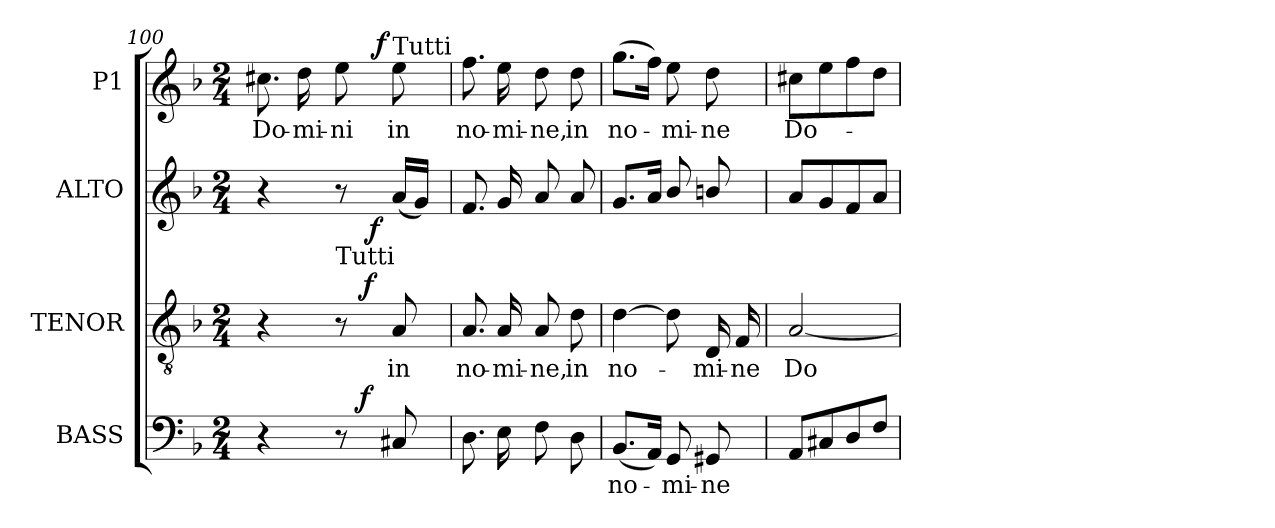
**kern	**text	**dynam	**kern	**text	**dynam	**kern	**dynam	**kern	**text	**dynam
*part4	*part4	*part4	*part3	*part3	*part3	*part2	*part2	*part1	*part1	*part1
*staff4	*staff4	*staff4	*staff3	*staff3	*staff3	*staff2	*staff2	*staff1	*staff1	*staff1
*I"BASS	*	*	*I"TENOR	*	*	*I"ALTO	*	*I"P1	*	*
*clefF4	*	*	*clefGv2	*	*	*clefG2	*	*clefG2	*	*
*	*	*	*ITrd7c12	*	*	*	*	*	*	*
*k[b-]	*	*	*k[b-]	*	*	*k[b-]	*	*k[b-]	*	*
*F:	*	*	*F:	*	*	*F:	*	*F:	*	*
*M2/4	*	*	*M2/4	*	*	*M2/4	*	*M2/4	*	*
=100	=100	=100	=100	=100	=100	=100	=100	=100	=100	=100
!	!	!	!	!	!	!	!	!	!LO:LY:b:color=#000000	!
*^	*	*	*^	*	*	*^	*	*^	*	*
4r	4ryy	.	.	4r	4ryy	.	.	4r	4ryy	.	8.cc#Xi\	4ryy	Do-	.
!	!	!	!	!	!	!	!	!	!	!	!	!	!LO:LY:b:color=#000000	!
.	.	.	.	.	.	.	.	.	.	.	16ddi\	.	-mi-	.
!	!	!	!	!LO:TX:a:t=Tutti	!	!	!	!	!	!	!	!	!	!
!	!	!	!	!	!	!	!	!	!	!	!	!	!LO:LY:b:color=#000000	!
8r	32ryy	.	.	8r	32ryy	.	.	8r	16ryy	.	8eei\	16ryy	-ni	.
.	64ryy	.	.	.	64...ryy	.	.	.	.	.	.	.	.	.
.	128ryy	.	.	.	.	.	.	.	.	.	.	.	.	.
.	1024ryy	.	.	.	.	.	.	.	.	.	.	.	.	.
.	8ryy	.	f	.	.	.	.	.	.	.	.	.	.	.
.	.	.	.	.	8ryy	.	f	.	.	.	.	.	.	.
.	.	.	.	.	.	.	.	.	256ryy	.	.	128ryy	.	.
.	.	.	.	.	.	.	.	.	1024ryy	.	.	.	.	.
.	.	.	.	.	.	.	.	.	8ryy	f	.	.	.	.
.	.	.	.	.	.	.	.	.	.	.	.	256ryy	.	.
.	.	.	.	.	.	.	.	.	.	.	.	1024ryy	.	.
.	.	.	.	.	.	.	.	.	.	.	.	8ryy	.	f
!	!	!	!	!	!	!LO:LY:b:color=#000000	!	!	!	!	!	!	!	!
!	!	!	!	!	!	!	!	!	!	!	!LO:TX:a:t=Tutti	!	!	!
!	!	!	!	!	!	!	!	!	!	!	!	!	!LO:LY:b:color=#000000	!
8C#Xi/	.	.	.	8AAi/	.	in	.	(16ai/LL	.	.	8eei\	.	in	.
.	16ryy	.	.	.	.	.	.	.	.	.	.	.	.	.
.	.	.	.	.	16ryy	.	.	.	.	.	.	.	.	.
.	.	.	.	.	.	.	.	16gi/JJ)	.	.	.	.	.	.
.	.	.	.	.	.	.	.	.	32ryy	.	.	.	.	.
.	.	.	.	.	.	.	.	.	.	.	.	32ryy	.	.
.	.	.	.	.	.	.	.	.	64ryy	.	.	.	.	.
.	.	.	.	.	.	.	.	.	.	.	.	64ryy	.	.
.	.	.	.	.	.	.	.	.	128ryy	.	.	.	.	.
.	256..ryy	.	.	.	.	.	.	.	.	.	.	.	.	.
.	.	.	.	.	.	.	.	.	512.ryy	.	.	512.ryy	.	.
.	.	.	.	.	512ryy	.	.	.	.	.	.	.	.	.
*v	*v	*	*	*	*	*	*	*v	*v	*	*v	*v	*	*
*	*	*	*v	*v	*	*	*	*	*	*	*
=101	=101	=101	=101	=101	=101	=101	=101	=101	=101	=101
*^	*	*	*^	*	*	*^	*	*^	*	*
!	!	!	!	!	!	!LO:LY:b:color=#000000	!	!	!	!	!	!	!	!
*v	*v	*	*	*	*	*	*	*v	*v	*	*v	*v	*	*
*	*	*	*v	*v	*	*	*	*	*	*	*
*^	*	*	*^	*	*	*^	*	*^	*	*
!	!	!	!	!	!	!	!	!	!	!	!	!	!LO:LY:b:color=#000000	!
*v	*v	*	*	*	*	*	*	*v	*v	*	*v	*v	*	*
*	*	*	*v	*v	*	*	*	*	*	*	*
8.Di\	.	.	8.AAi/	no-	.	8.fi/	.	8.ffi\	no-	.
!	!	!	!	!LO:LY:b:color=#000000	!	!	!	!	!	!
!	!	!	!	!	!	!	!	!	!LO:LY:b:color=#000000	!
16Ei\	.	.	16AAi/	-mi-	.	16gi/	.	16eei\	-mi-	.
!	!	!	!	!LO:LY:b:color=#000000	!	!	!	!	!	!
!	!	!	!	!	!	!	!	!	!LO:LY:b:color=#000000	!
8Fi\	.	.	8AAi/	-ne,	.	8ai/	.	8ddi\	-ne,	.
!	!	!	!	!LO:LY:b:color=#000000	!	!	!	!	!	!
!	!	!	!	!	!	!	!	!	!LO:LY:b:color=#000000	!
8Di\	.	.	8Di\	in	.	8ai/	.	8ddi\	in	.
!!LO:LB:g=z
=102	=102	=102	=102	=102	=102	=102	=102	=102	=102	=102
!	!LO:LY:b:color=#000000	!	!	!	!	!	!	!	!	!
!	!	!	!	!LO:LY:b:color=#000000	!	!	!	!	!	!
!	!	!	!	!	!	!	!	!	!LO:LY:b:color=#000000	!
(8.BB-i/L	no-	.	[4Di\	no-	.	8.gi/L	.	(8.ggi\L	no-	.
16AAi/Jk)	.	.	.	.	.	16ai/Jk	.	16ffi\Jk)	.	.
!	!LO:LY:b:color=#000000	!	!	!	!	!	!	!	!	!
!	!	!	!	!	!	!	!	!	!LO:LY:b:color=#000000	!
8GGi/	-mi-	.	8Di\]	.	.	8b-i/	.	8eei\	-mi-	.
!	!LO:LY:b:color=#000000	!	!	!	!	!	!	!	!	!
!	!	!	!	!LO:LY:b:color=#000000	!	!	!	!	!	!
!	!	!	!	!	!	!	!	!	!LO:LY:b:color=#000000	!
8GG#Xi/	-ne	.	16DDi/	-mi-	.	8bni/	.	8ddi\	-ne	.
!	!	!	!	!LO:LY:b:color=#000000	!	!	!	!	!	!
.	.	.	16FFi/	-ne	.	.	.	.	.	.
=103	=103	=103	=103	=103	=103	=103	=103	=103	=103	=103
!	!	!	!	!LO:LY:b:color=#000000	!	!	!	!	!	!
!	!	!	!	!	!	!	!	!	!LO:LY:b:color=#000000	!
8AAi/L	.	.	[2AAi/	Do-	.	8ai/L	.	8cc#Xi\L	Do-	.
8C#Xi/	.	.	.	.	.	8gi/	.	8eei\	.	.
8Di/	.	.	.	.	.	8fi/	.	8ffi\	.	.
8Fi/J	.	.	.	.	.	8ai/J	.	8ddi\J	.	.
=	=	=	=	=	=	=	=	=	=	=
*-	*-	*-	*-	*-	*-	*-	*-	*-	*-	*-
